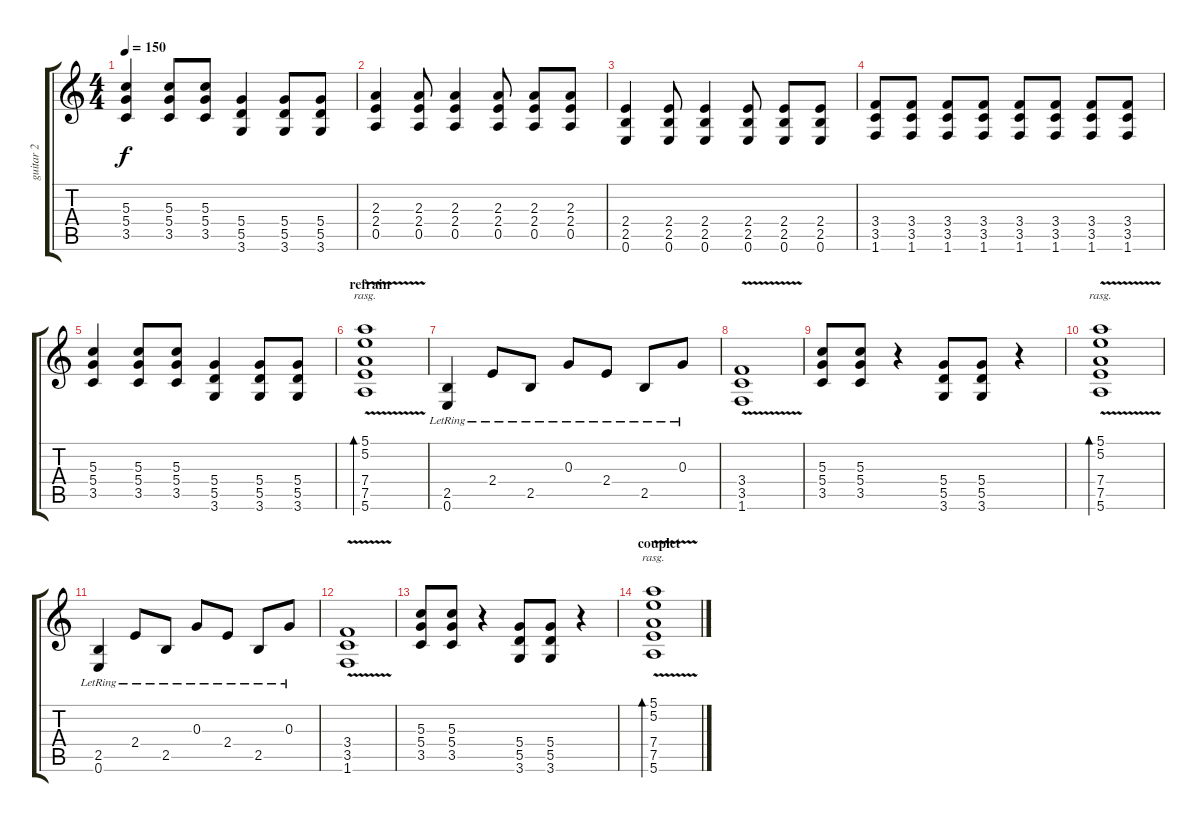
\track ("guitar 2" "guitar 2") {instrument overdrivenguitar}
\staff {score tabs}
\tuning (E4 B3 G3 D3 A2 E2) {hide}
\ts (4 4)
\tempo 150
\clef g2
\ks c
(5.3 5.4 3.5).4{dy f} (5.3 5.4 3.5).8 (5.3 5.4 3.5).8 (5.4 5.5 3.6).4 (5.4 5.5 3.6).8 (5.4 5.5 3.6).8 |
(2.3 2.4 0.5).4 (2.3 2.4 0.5).8 (2.3 2.4 0.5).4 (2.3 2.4 0.5).8 (2.3 2.4 0.5).8 (2.3 2.4 0.5).8 |
(2.4 2.5 0.6).4 (2.4 2.5 0.6).8 (2.4 2.5 0.6).4 (2.4 2.5 0.6).8 (2.4 2.5 0.6).8 (2.4 2.5 0.6).8 |
(3.4 3.5 1.6).8 (3.4 3.5 1.6).8 (3.4 3.5 1.6).8 (3.4 3.5 1.6).8 (3.4 3.5 1.6).8 (3.4 3.5 1.6).8 (3.4 3.5 1.6).8 (3.4 3.5 1.6).8 |
(5.3 5.4 3.5).4 (5.3 5.4 3.5).8 (5.3 5.4 3.5).8 (5.4 5.5 3.6).4 (5.4 5.5 3.6).8 (5.4 5.5 3.6).8 |
\section ("" "refrain")
(5.1{v} 5.2{v} 7.4{v} 7.5{v} 5.6{v}).1{bd 480 rasg ii volume 11} |
(2.5{lr} 0.6{lr}).4 2.4{lr}.8 2.5{lr}.8 0.3{lr}.8 2.4{lr}.8 2.5{lr}.8 0.3{lr}.8 |
(3.4{v} 3.5{v} 1.6{v}).1 |
(5.3 5.4 3.5).8 (5.3 5.4 3.5).8 r.4 (5.4 5.5 3.6).8 (5.4 5.5 3.6).8 r.4 |
(5.1{v} 5.2{v} 7.4{v} 7.5{v} 5.6{v}).1{bd 480 rasg ii volume 11} |
(2.5{lr} 0.6{lr}).4 2.4{lr}.8 2.5{lr}.8 0.3{lr}.8 2.4{lr}.8 2.5{lr}.8 0.3{lr}.8 |
(3.4{v} 3.5{v} 1.6{v}).1 |
(5.3 5.4 3.5).8 (5.3 5.4 3.5).8 r.4 (5.4 5.5 3.6).8 (5.4 5.5 3.6).8 r.4 |
\section ("" "couplet")
(5.1{v} 5.2{v} 7.4{v} 7.5{v} 5.6{v}).1{bd 480 rasg ii volume 13 balance 8 instrument acousticguitarnylon}
